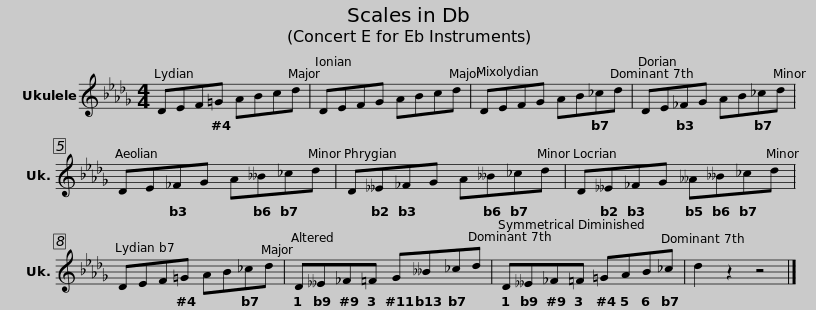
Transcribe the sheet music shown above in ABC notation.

X:1
L:1/8
M:4/4
I:linebreak $
K:Db
V:1 treble
V:1
 DEF=G ABcd | DEFG ABcd |$ DEFG AB_cd | DE_FG AB_cd |$ DE_FG A__B_cd | %5
 D__E_FG A__B_cd |$ D__E_FG __A__B_cd | DEF=G AB_cd |$ D__E_F=F G__B_cd | D__E_F=F =GAB_c | %10
 d2 z2 z4 |] %11
